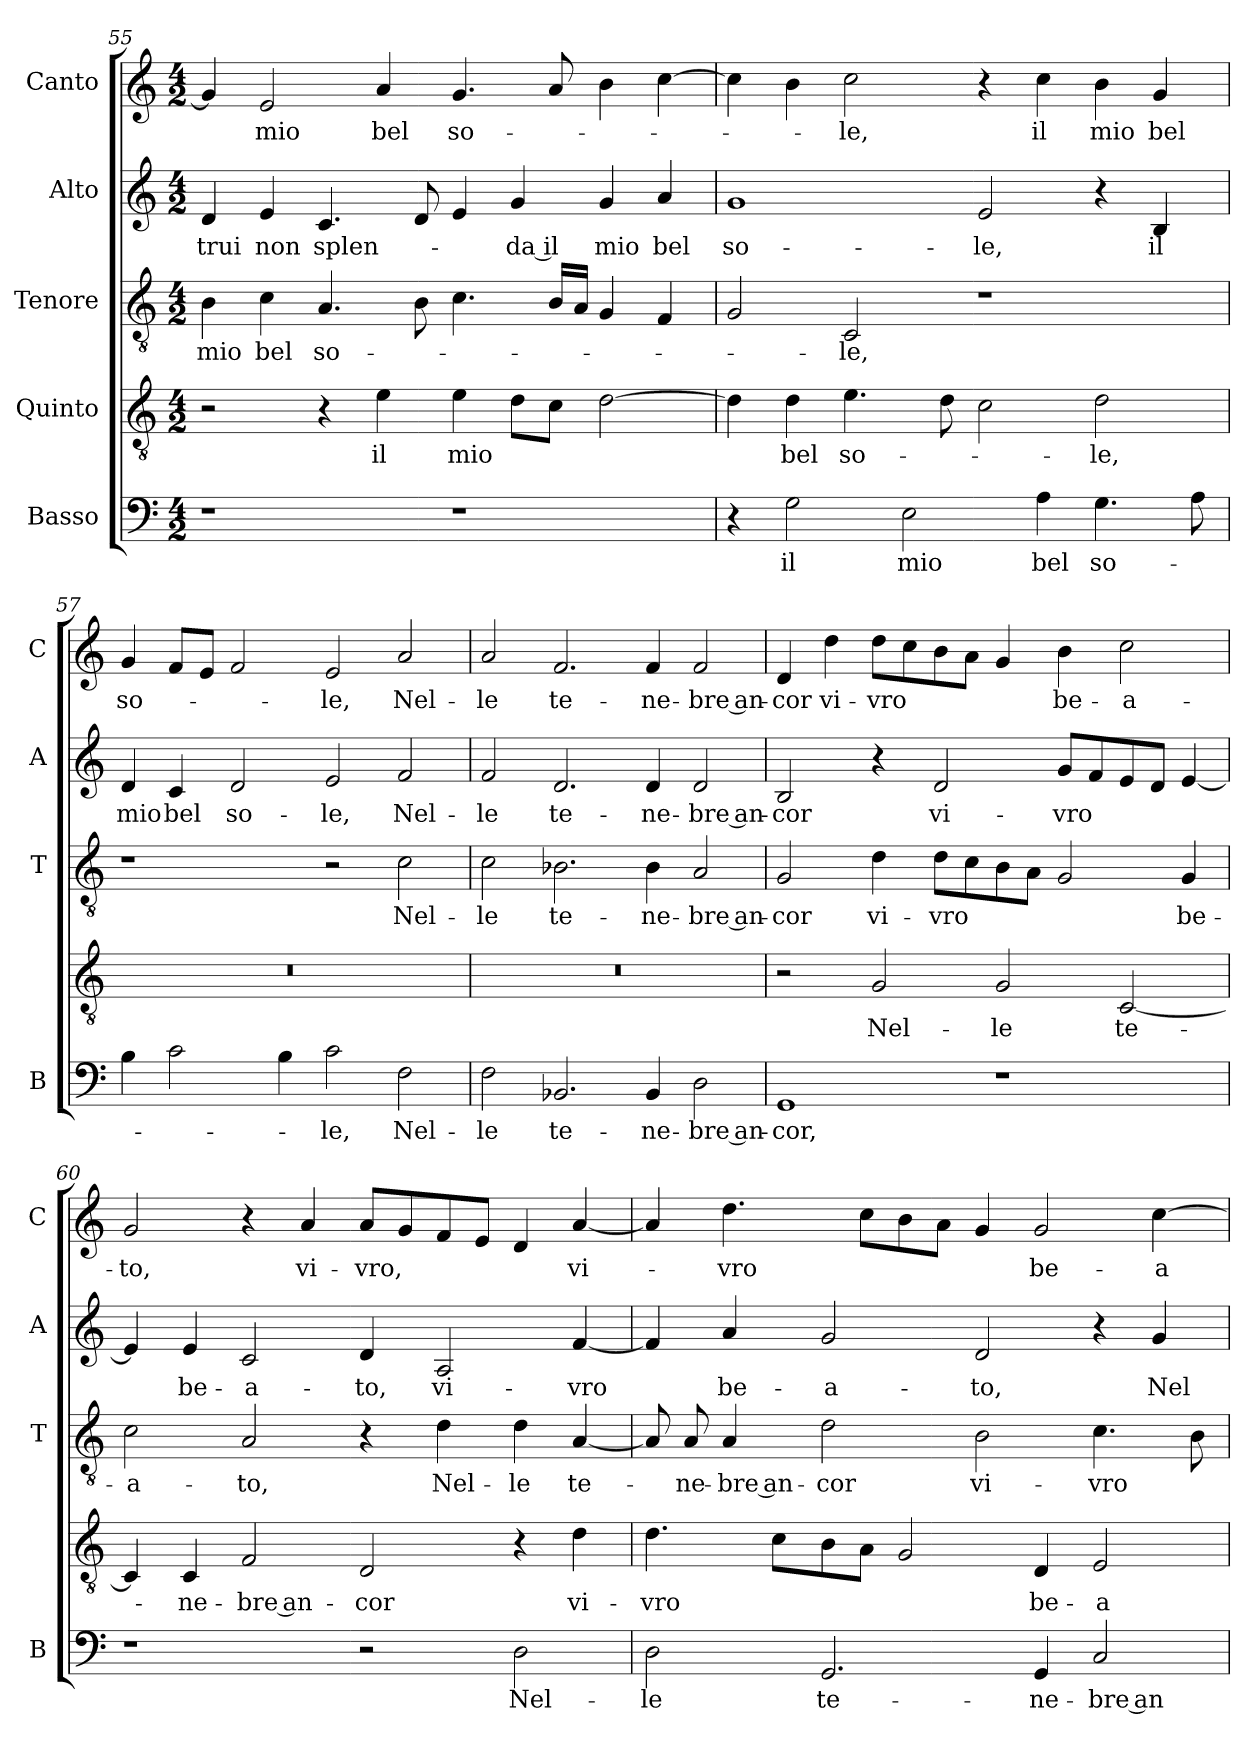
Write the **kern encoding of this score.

**kern	**text	**kern	**text	**kern	**text	**kern	**text	**kern	**text
*part5	*part5	*part4	*part4	*part3	*part3	*part2	*part2	*part1	*part1
*staff5	*staff5	*staff4	*staff4	*staff3	*staff3	*staff2	*staff2	*staff1	*staff1
*I"Basso	*	*I"Quinto	*	*I"Tenore	*	*I"Alto	*	*I"Canto	*
*I'B	*	*	*	*I'T	*	*I'A	*	*I'C	*
*clefF4	*	*clefGv2	*	*clefGv2	*	*clefG2	*	*clefG2	*
*k[]	*	*k[]	*	*k[]	*	*k[]	*	*k[]	*
*C:	*	*C:	*	*C:	*	*C:	*	*C:	*
*M4/2	*	*M4/2	*	*M4/2	*	*M4/2	*	*M4/2	*
=55	=55	=55	=55	=55	=55	=55	=55	=55	=55
!	!	!	!	!	!LO:LY:b	!	!LO:LY:b	!	!
1r	.	2r	.	4B\	mio	4d/	-trui	4g/]	.
!	!	!	!	!	!LO:LY:b	!	!LO:LY:b	!	!LO:LY:b
.	.	.	.	4c\	bel	4e/	non	2e/	mio
!	!	!	!	!	!LO:LY:b	!	!LO:LY:b	!	!
.	.	4r	.	4.A/	so-	4.c/	splen-	.	.
!	!	!	!LO:LY:b	!	!	!	!	!	!LO:LY:b
.	.	4e\	il	.	.	.	.	4a/	bel
.	.	.	.	8B\	.	8d/	.	.	.
!	!	!	!LO:LY:b	!	!	!	!	!	!LO:LY:b
1r	.	4e\	mio	4.c\	.	4e/	.	4.g/	so-
!	!	!	!	!	!	!	!LO:LY:b	!	!
.	.	8d\L	.	.	.	4g/	-da il	.	.
.	.	8c\J	.	16B/LL	.	.	.	8a/	.
.	.	.	.	16A/JJ	.	.	.	.	.
!	!	!	!	!	!	!	!LO:LY:b	!	!
.	.	[2d\	.	4G/	.	4g/	mio	4b\	.
!	!	!	!	!	!	!	!LO:LY:b	!	!
.	.	.	.	4F/	.	4a/	bel	[4cc\	.
=56	=56	=56	=56	=56	=56	=56	=56	=56	=56
!	!	!	!	!	!	!	!LO:LY:b	!	!
4r	.	4d\]	.	2G/	.	1g	so-	4cc\]	.
!	!LO:LY:b	!	!LO:LY:b	!	!	!	!	!	!
2G\	il	4d\	bel	.	.	.	.	4b\	.
!	!	!	!LO:LY:b	!	!LO:LY:b	!	!	!	!LO:LY:b
.	.	4.e\	so-	2C/	-le,	.	.	2cc\	-le,
!	!LO:LY:b	!	!	!	!	!	!	!	!
2E\	mio	.	.	.	.	.	.	.	.
.	.	8d\	.	.	.	.	.	.	.
!	!	!	!	!	!	!	!LO:LY:b	!	!
.	.	2c\	.	1r	.	2e/	-le,	4r	.
!	!LO:LY:b	!	!	!	!	!	!	!	!LO:LY:b
4A\	bel	.	.	.	.	.	.	4cc\	il
!	!LO:LY:b	!	!LO:LY:b	!	!	!	!	!	!LO:LY:b
4.G\	so-	2d\	-le,	.	.	4r	.	4b\	mio
!	!	!	!	!	!	!	!LO:LY:b	!	!LO:LY:b
.	.	.	.	.	.	4B/	il	4g/	bel
8A\	.	.	.	.	.	.	.	.	.
!!LO:PB:g=z
=57	=57	=57	=57	=57	=57	=57	=57	=57	=57
!	!	!	!	!	!	!	!LO:LY:b	!	!LO:LY:b
4B\	.	0r	.	1r	.	4d/	mio	4g/	so-
!	!	!	!	!	!	!	!LO:LY:b	!	!
2c\	.	.	.	.	.	4c/	bel	8f/L	.
.	.	.	.	.	.	.	.	8e/J	.
!	!	!	!	!	!	!	!LO:LY:b	!	!
.	.	.	.	.	.	2d/	so-	2f/	.
4B\	.	.	.	.	.	.	.	.	.
!	!LO:LY:b	!	!	!	!	!	!LO:LY:b	!	!LO:LY:b
2c\	-le,	.	.	2r	.	2e/	-le,	2e/	-le,
!	!LO:LY:b	!	!	!	!LO:LY:b	!	!LO:LY:b	!	!LO:LY:b
2F\	Nel-	.	.	2c\	Nel-	2f/	Nel-	2a/	Nel-
=58	=58	=58	=58	=58	=58	=58	=58	=58	=58
!	!LO:LY:b	!	!	!	!LO:LY:b	!	!LO:LY:b	!	!LO:LY:b
2F\	-le	0r	.	2c\	-le	2f/	-le	2a/	-le
!	!LO:LY:b	!	!	!	!LO:LY:b	!	!LO:LY:b	!	!LO:LY:b
2.BB-X/	te-	.	.	2.B-X\	te-	2.d/	te-	2.f/	te-
!	!LO:LY:b	!	!	!	!LO:LY:b	!	!LO:LY:b	!	!LO:LY:b
4BB-/	-ne-	.	.	4B-\	-ne-	4d/	-ne-	4f/	-ne-
!	!LO:LY:b	!	!	!	!LO:LY:b	!	!LO:LY:b	!	!LO:LY:b
2D\	-bre an-	.	.	2A/	-bre an-	2d/	-bre an-	2f/	-bre an-
=59	=59	=59	=59	=59	=59	=59	=59	=59	=59
!	!LO:LY:b	!	!	!	!LO:LY:b	!	!LO:LY:b	!	!LO:LY:b
1GG	-cor,	2r	.	2G/	-cor	2B/	-cor	4d/	-cor
!	!	!	!	!	!	!	!	!	!LO:LY:b
.	.	.	.	.	.	.	.	4dd\	vi-
!	!	!	!LO:LY:b	!	!LO:LY:b	!	!	!	!LO:LY:b
.	.	2G/	Nel-	4d\	vi-	4r	.	8dd\L	-vro
.	.	.	.	.	.	.	.	8cc\	.
!	!	!	!	!	!LO:LY:b	!	!LO:LY:b	!	!
.	.	.	.	8d\L	-vro	2d/	vi-	8b\	.
.	.	.	.	8c\	.	.	.	8a\J	.
!	!	!	!LO:LY:b	!	!	!	!	!	!
1r	.	2G/	-le	8B\	.	.	.	4g/	.
.	.	.	.	8A\J	.	.	.	.	.
!	!	!	!	!	!	!	!LO:LY:b	!	!LO:LY:b
.	.	.	.	2G/	.	8g/L	-vro	4b\	be-
.	.	.	.	.	.	8f/	.	.	.
!	!	!	!LO:LY:b	!	!	!	!	!	!LO:LY:b
.	.	[2C/	te-	.	.	8e/	.	2cc\	-a-
.	.	.	.	.	.	8d/J	.	.	.
!	!	!	!	!	!LO:LY:b	!	!	!	!
.	.	.	.	4G/	be-	[4e/	.	.	.
=60	=60	=60	=60	=60	=60	=60	=60	=60	=60
!	!	!	!	!	!LO:LY:b	!	!	!	!LO:LY:b
1r	.	4C/]	.	2c\	-a-	4e/]	.	2g/	-to,
!	!	!	!LO:LY:b	!	!	!	!LO:LY:b	!	!
.	.	4C/	-ne-	.	.	4e/	be-	.	.
!	!	!	!LO:LY:b	!	!LO:LY:b	!	!LO:LY:b	!	!
.	.	2F/	-bre an-	2A/	-to,	2c/	-a-	4r	.
!	!	!	!	!	!	!	!	!	!LO:LY:b
.	.	.	.	.	.	.	.	4a/	vi-
!	!	!	!LO:LY:b	!	!	!	!LO:LY:b	!	!LO:LY:b
2r	.	2D/	-cor	4r	.	4d/	-to,	8a/L	-vro,
.	.	.	.	.	.	.	.	8g/	.
!	!	!	!	!	!LO:LY:b	!	!LO:LY:b	!	!
.	.	.	.	4d\	Nel-	2A/	vi-	8f/	.
.	.	.	.	.	.	.	.	8e/J	.
!	!LO:LY:b	!	!	!	!LO:LY:b	!	!	!	!
2D\	Nel-	4r	.	4d\	-le	.	.	4d/	.
!	!	!	!LO:LY:b	!	!LO:LY:b	!	!LO:LY:b	!	!LO:LY:b
.	.	4d\	vi-	[4A/	te-	[4f/	-vro	[4a/	vi-
!!LO:LB:g=z
=61	=61	=61	=61	=61	=61	=61	=61	=61	=61
!	!LO:LY:b	!	!LO:LY:b	!	!	!	!	!	!
2D\	-le	4.d\	-vro	8A/]	.	4f/]	.	4a/]	.
!	!	!	!	!	!LO:LY:b	!	!	!	!
.	.	.	.	8A/	-ne-	.	.	.	.
!	!	!	!	!	!LO:LY:b	!	!LO:LY:b	!	!LO:LY:b
.	.	.	.	4A/	-bre an-	4a/	be-	4.dd\	-vro
.	.	8c\L	.	.	.	.	.	.	.
!	!LO:LY:b	!	!	!	!LO:LY:b	!	!LO:LY:b	!	!
2.GG/	te-	8B\	.	2d\	-cor	2g/	-a-	.	.
.	.	8A\J	.	.	.	.	.	8cc\L	.
.	.	2G/	.	.	.	.	.	8b\	.
.	.	.	.	.	.	.	.	8a\J	.
!	!	!	!	!	!LO:LY:b	!	!LO:LY:b	!	!
.	.	.	.	2B\	vi-	2d/	-to,	4g/	.
!	!LO:LY:b	!	!LO:LY:b	!	!	!	!	!	!LO:LY:b
4GG/	-ne-	4D/	be-	.	.	.	.	2g/	be-
!	!LO:LY:b	!	!LO:LY:b	!	!LO:LY:b	!	!	!	!
2C/	-bre an-	2E/	-a-	4.c\	-vro	4r	.	.	.
!	!	!	!	!	!	!	!LO:LY:b	!	!LO:LY:b
.	.	.	.	.	.	4g/	Nel-	[4cc\	-a-
.	.	.	.	8B\	.	.	.	.	.
=	=	=	=	=	=	=	=	=	=
*-	*-	*-	*-	*-	*-	*-	*-	*-	*-
